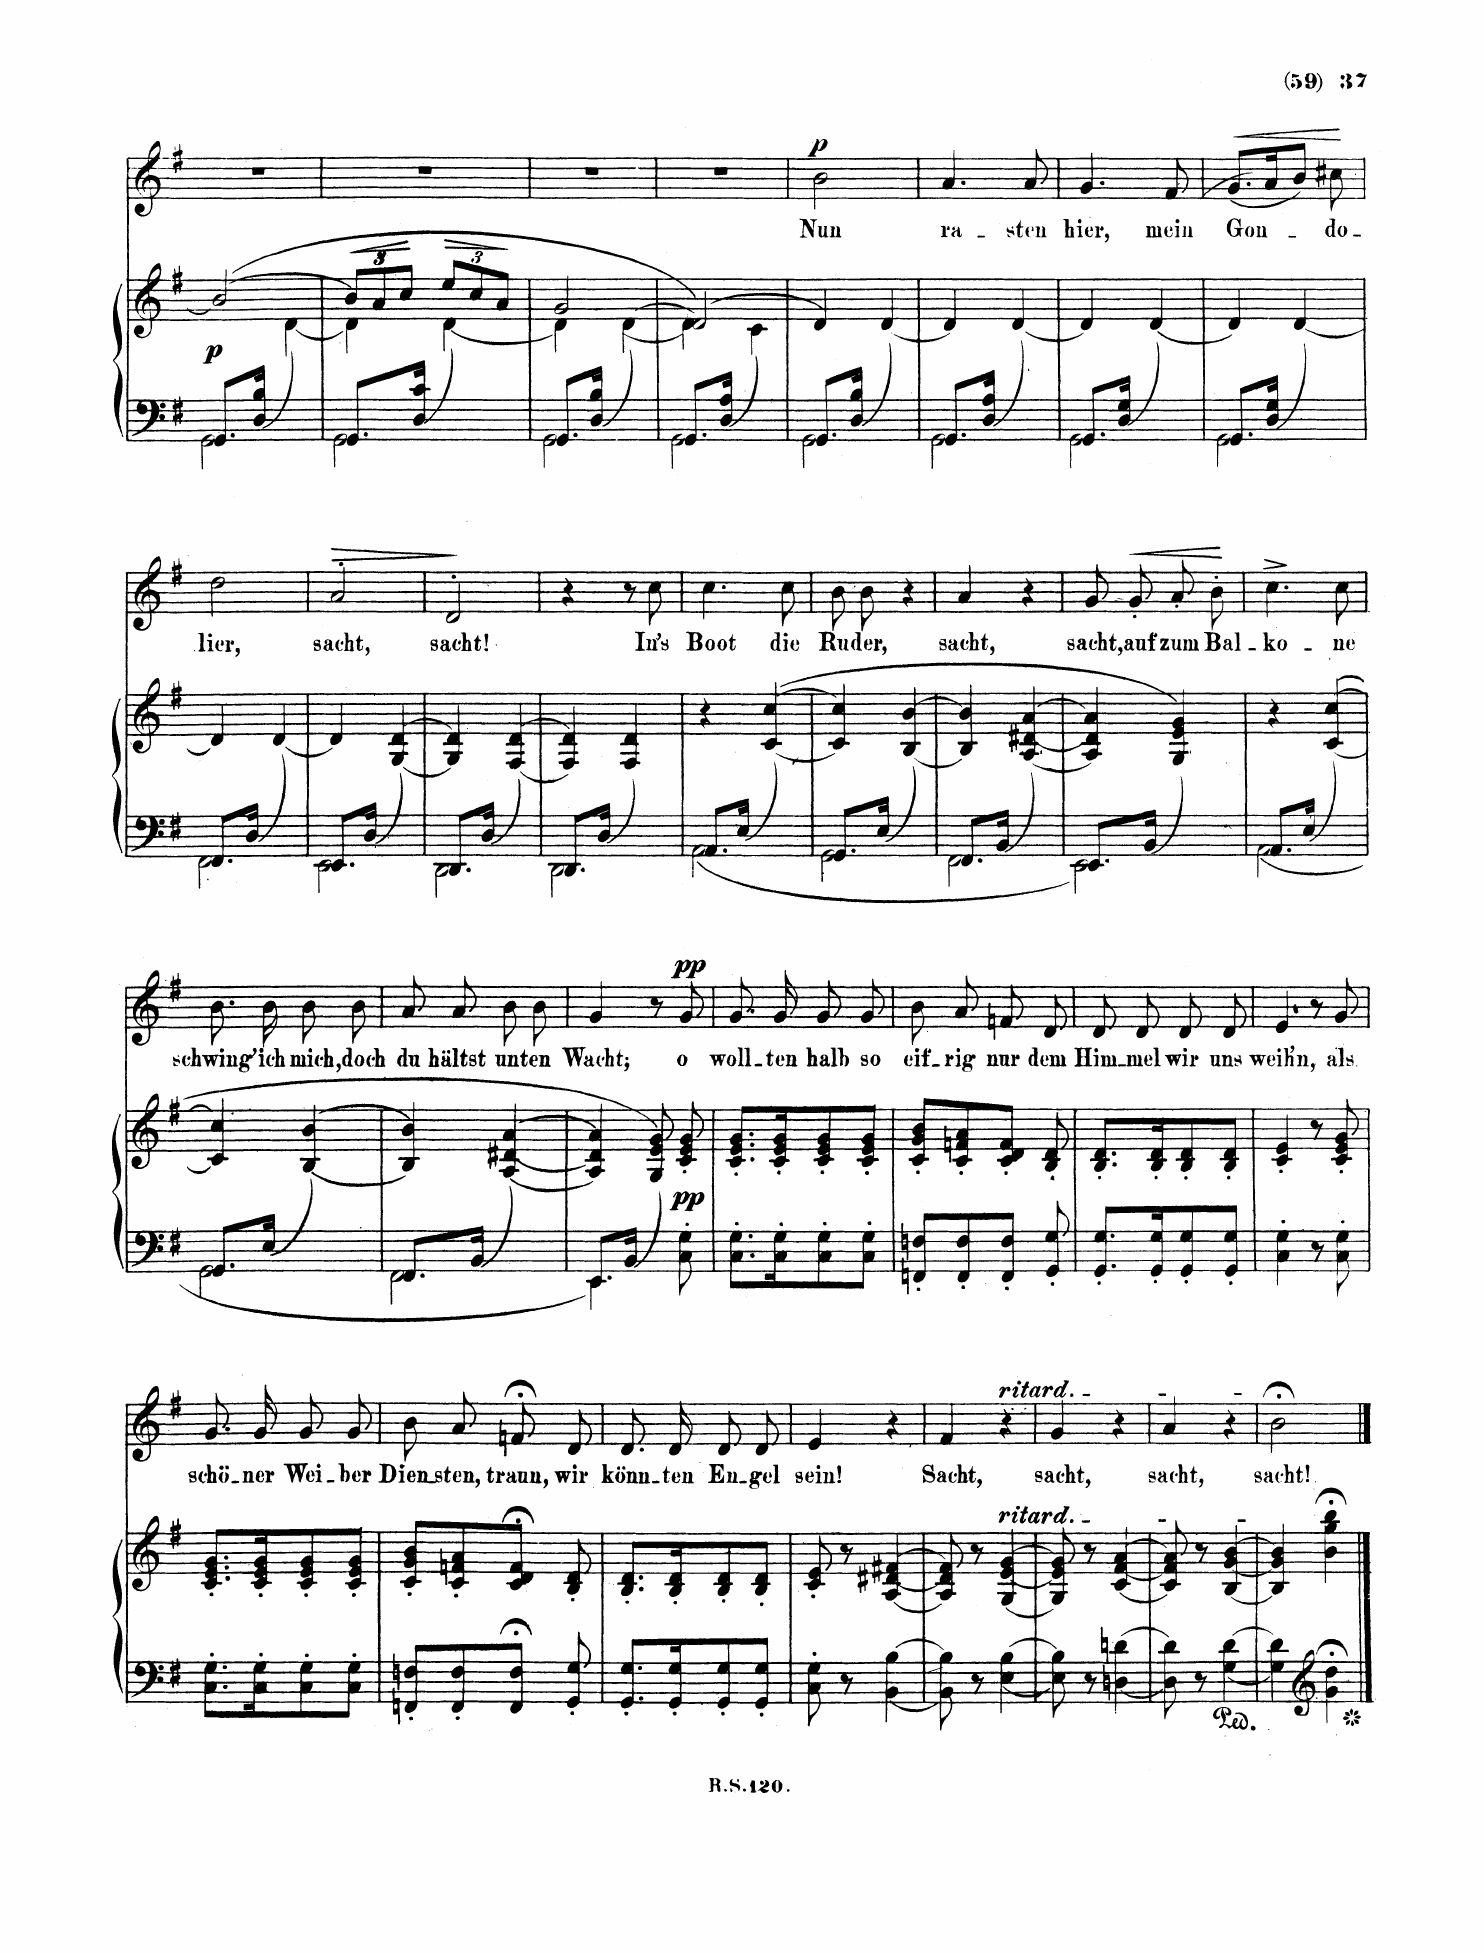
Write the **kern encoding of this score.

**kern	**kern	**dynam	**kern	**text	**dynam
*part2	*part2	*part2	*part1	*part1	*part1
*staff3	*staff2	*staff2/3	*staff1	*staff1	*staff1
*I"Piano	*	*	*I"Voice	*	*
*I'Pno	*	*	*	*	*
*clefF4	*clefG2	*	*clefG2	*	*
*k[f#]	*k[f#]	*	*k[f#]	*	*
*M2/4	*M2/4	*	*M2/4	*	*
=33	=33	=33	=33	=33	=33
*^	*^	*	*	*	*
!	!	!	!	!LO:DY:b	!	!	!
8.GG/L	2GG\	(2b/_	4ryy	p	2r	.	.
(<16D/ 16B/Jk	.	.	.	.	.	.	.
4ryy	.	.	[4d\	.	.	.	.
=34	=34	=34	=34	=34	=34	=34	=34
*	*	*Xbrackettup	*	*	*	*	*
!	!	!	!	!LO:HP:b	!	!	!
8.GG/L	2GG\	12b/L]	4d\]	<	2r	.	.
.	.	12a/	.	.	.	.	.
.	.	12cc/J	.	.	.	.	.
(<16D/ 16c/Jk	.	.	.	.	.	.	.
!	!	!	!	!LO:HP:n=1:b	!	!	!
4ryy	.	12ee/L	[4d\)	[ >	.	.	.
.	.	12cc/	.	.	.	.	.
.	.	12a/J	.	.	.	.	.
*v	*v	*	*	*	*	*	*
*	*v	*v	*	*	*	*
.	.	]	.	.	.
=35	=35	=35	=35	=35	=35
*^	*^	*	*	*	*
8.GG/L	2GG\	2g/	4d\]	.	2r	.	.
(<16D/ 16B/Jk	.	.	.	.	.	.	.
4ryy	.	.	[<4d/)	.	.	.	.
=36	=36	=36	=36	=36	=36	=36	=36
8.GG/L	2GG\	[2d/)	4d\]	.	2r	.	.
(<16D/ 16A/Jk	.	.	.	.	.	.	.
4ryy	.	.	(4c\	.	.	.	.
=37	=37	=37	=37	=37	=37	=37	=37
!	!	!	!	!	!	!	!LO:DY:a
*	*	*v	*v	*	*	*	*
8.GG/L	2GG\	4d/]	.	2b\	Nun	p
(<16D/ 16B/Jk	.	.	.	.	.	.
4ryy	.	[4d/)	.	.	.	.
=38	=38	=38	=38	=38	=38	=38
8.GG/L	2GG\	4d/]	.	4.a/	ra-	.
(<16D/ 16A/Jk	.	.	.	.	.	.
4ryy	.	[4d/)	.	.	.	.
.	.	.	.	8a/	-sten	.
=39	=39	=39	=39	=39	=39	=39
8.GG/L	2GG\	4d/]	.	4.g/	hier,	.
(<16D/ 16G/Jk	.	.	.	.	.	.
4ryy	.	[4d/)	.	.	.	.
.	.	.	.	8f#/	mein	.
=40	=40	=40	=40	=40	=40	=40
!	!	!	!	!	!	!LO:HP:b
8.GG/L	2GG\	4d/]	.	(8.g/L	Gon-	<
(<16D/ 16G/Jk	.	.	.	16a/K	.	.
4ryy	.	[4d/)	.	8b/J)	.	.
.	.	.	.	8cc#X\	-do-	.
*v	*v	*	*	*	*	*
.	.	.	.	.	[
=41	=41	=41	=41	=41	=41
*^	*	*	*	*	*
8.FF#/L	2FF#\	4d/]	.	2dd\	-lier,	.
(<16D/Jk	.	.	.	.	.	.
4ryy	.	[4d/)	.	.	.	.
=42	=42	=42	=42	=42	=42	=42
!	!	!	!	!	!	!LO:HP:b
8.EE/L	2EE\	4d/]	.	2a'>/	sacht,	>
(<16D/Jk	.	.	.	.	.	.
4ryy	.	[4G/ [4d/)	.	.	.	.
*v	*v	*	*	*	*	*
.	.	.	.	.	]
=43	=43	=43	=43	=43	=43
*^	*	*	*	*	*
8.DD/L	2DD\	4G/] 4d/]	.	2d'>/	sacht!	.
(<16D/Jk	.	.	.	.	.	.
4ryy	.	[4F#/ [4d/)	.	.	.	.
=44	=44	=44	=44	=44	=44	=44
8.DD/L	2DD\	4F#/] 4d/]	.	4r	.	.
(<16D/Jk	.	.	.	.	.	.
4ryy	.	4F#/ 4d/)	.	8r	.	.
.	.	.	.	8cc\	In’s	.
=45	=45	=45	=45	=45	=45	=45
8.AA/L	2AA\	4r	.	4.cc\	Boot	.
16E/Jk	.	.	.	.	.	.
4ryy	.	[4c/ [4cc/)	.	.	.	.
.	.	.	.	8cc\	die	.
=46	=46	=46	=46	=46	=46	=46
8.GG/L	2GG\	4c/] 4cc/]	.	8b\	Ru-	.
.	.	.	.	8b\	-der,	.
(<16E/Jk	.	.	.	.	.	.
4ryy	.	([4B/ [4b/	.	4r	.	.
=47	=47	=47	=47	=47	=47	=47
8.FF#/L	2FF#\	4B/] 4b/]	.	4a/	sacht,	.
(<16BB/Jk	.	.	.	.	.	.
4ryy	.	[4A/ [4d#X/ [4a/)	.	4r	.	.
=48	=48	=48	=48	=48	=48	=48
8.EE/L	2EE\	4A/] 4d#/] 4a/]	.	8g/	sacht,	.
!	!	!	!	!	!	!LO:HP:b
.	.	.	.	8g'/	auf	<
(<16BB/Jk	.	.	.	.	.	.
4ryy	.	(4G/ 4e/ 4g/)	.	8a'/	zum	.
.	.	.	.	8b'\	Bal-	.
*v	*v	*	*	*	*	*
.	.	.	.	.	[
=49	=49	=49	=49	=49	=49
*^	*	*	*	*	*
8.AA/L	2AA\	4r	.	4.cc^\	-ko-	.
16E/Jk	.	.	.	.	.	.
4ryy	.	([4c/ [4cc/	.	.	.	.
.	.	.	.	8cc\	-ne	.
=50	=50	=50	=50	=50	=50	=50
8.GG/L	2GG\	4c/] 4cc/]	.	8.b\	schwing’	.
(<16E/Jk	.	.	.	16b\	ich	.
4ryy	.	[4B/ [4b/)	.	8b\	mich,	.
.	.	.	.	8b\	doch	.
=51	=51	=51	=51	=51	=51	=51
8.FF#/L	2FF#\	4B/] 4b/]	.	8a/	du	.
.	.	.	.	8a/	hältst	.
16BB/Jk	.	.	.	.	.	.
4ryy	.	[4A/ [4d#X/ [4a/)	.	8b\	un-	.
.	.	.	.	8b\	-ten	.
=52	=52	=52	=52	=52	=52	=52
8.EE/L	2EE\	4A/] 4d#/] 4a/]	.	4g/	Wacht;	.
16BB/Jk	.	.	.	.	.	.
8ryy	.	(8G/ 8e/ 8g/)	.	8r	.	.
!	!	!	!LO:DY:b	!	!	!LO:DY:a
8C\'> 8G\'>	.	8c/' 8e/' 8g/'	pp	8g/	o	pp
*v	*v	*	*	*	*	*
=53	=53	=53	=53	=53	=53
8.C\' 8.G\'L	8.c/' 8.e/' 8.g/'L	.	8.g/	woll-	.
16C\' 16G\'K	16c/' 16e/' 16g/'K	.	16g/	-ten	.
8C\' 8G\'	8c/' 8e/' 8g/'	.	8g/	halb	.
8C\' 8G\'J	8c/' 8e/' 8g/'J	.	8g/	so	.
=54	=54	=54	=54	=54	=54
8FFn/' 8Fn/'L	8c/' 8g/' 8b/'L	.	8b\	eif-	.
8FF/' 8F/'	8c/' 8fn/' 8a/'	.	8a/	-rig	.
8FF/' 8F/'J	8c/' 8d/' 8f/'J	.	8fn/	nur	.
8GG/' 8G/'	8B/' 8d/'	.	8d/	dem	.
=55	=55	=55	=55	=55	=55
8.GG/' 8.G/'L	8.B/' 8.d/'L	.	8d/	Him-	.
.	.	.	8d/	-mel	.
16GG/' 16G/'K	16B/' 16d/'K	.	.	.	.
8GG/' 8G/'	8B/' 8d/'	.	8d/	wir	.
8GG/' 8G/'J	8B/' 8d/'J	.	8d/	uns	.
=56	=56	=56	=56	=56	=56
4C\' 4G\'	4c/' 4e/'	.	4e/	weih’n,	.
8r	8r	.	8r	.	.
8C\' 8G\'	8c/' 8e/' 8g/'	.	8g/	als	.
=57	=57	=57	=57	=57	=57
8.C\' 8.G\'L	8.c/' 8.e/' 8.g/'L	.	8.g/	schö-	.
16C\' 16G\'K	16c/' 16e/' 16g/'K	.	16g/	-ner	.
8C\' 8G\'	8c/' 8e/' 8g/'	.	8g/	Wei-	.
8C\' 8G\'J	8c/' 8e/' 8g/'J	.	8g/	-ber	.
=58	=58	=58	=58	=58	=58
8FFn/' 8Fn/'L	8c/' 8g/' 8b/'L	.	8b\	Dien-	.
8FF/' 8F/'	8c/' 8fn/' 8a/'	.	8a/	-sten,	.
8FF/;< 8F/;<J	8c/;< 8d/;< 8f/;<J	.	8fn;</	traun,	.
8GG/' 8G/'	8B/' 8d/'	.	8d/	wir	.
=59	=59	=59	=59	=59	=59
8.GG/' 8.G/'L	8.B/' 8.d/'L	.	8.d/	könn-	.
16GG/' 16G/'K	16B/' 16d/'K	.	16d/	-ten	.
8GG/' 8G/'	8B/' 8d/'	.	8d/	En-	.
8GG/' 8G/'J	8B/' 8d/'J	.	8d/	-gel	.
=60	=60	=60	=60	=60	=60
8C\' 8G\'	8c/' 8e/'	.	4e/	sein!	.
8r	8r	.	.	.	.
[4BB\ [4B\	[4A/ [4d#X/ [4f#X/	.	4r	.	.
=61	=61	=61	=61	=61	=61
8BB\] 8B\]	8A/] 8d#/] 8f#/]	.	4f#/	Sacht,	.
8r	8r	.	.	.	.
!	!	!	!LO:TX:a:t=ritard.	!	!
!	!LO:TX:a:t=ritard.	!	!	!	!
[4E\ [4B\	[4G/ [4e/ [4g/	.	4r	.	.
=62	=62	=62	=62	=62	=62
8E\] 8B\]	8G/] 8e/] 8g/]	.	4g/	sacht,	.
8r	8r	.	.	.	.
[4Dn\ [4dn\	[4c/ [4f#/ [4a/	.	4r	.	.
=63	=63	=63	=63	=63	=63
8D\] 8d\]	8c/] 8f#/] 8a/]	.	4a/	sacht,	.
8r	8r	.	.	.	.
[4G\ [4d\	[4B/ [4g/ [4b/	.	4r	.	.
=64	=64	=64	=64	=64	=64
4G\] 4d\]	4B/] 4g/] 4b/]	.	2b;<\	sacht!	.
*clefG2	*	*	*	*	*
4g\;< 4dd\;<	4b\;< 4gg\;< 4bb\;<	.	.	.	.
==	==	==	==	==	==
*-	*-	*-	*-	*-	*-
